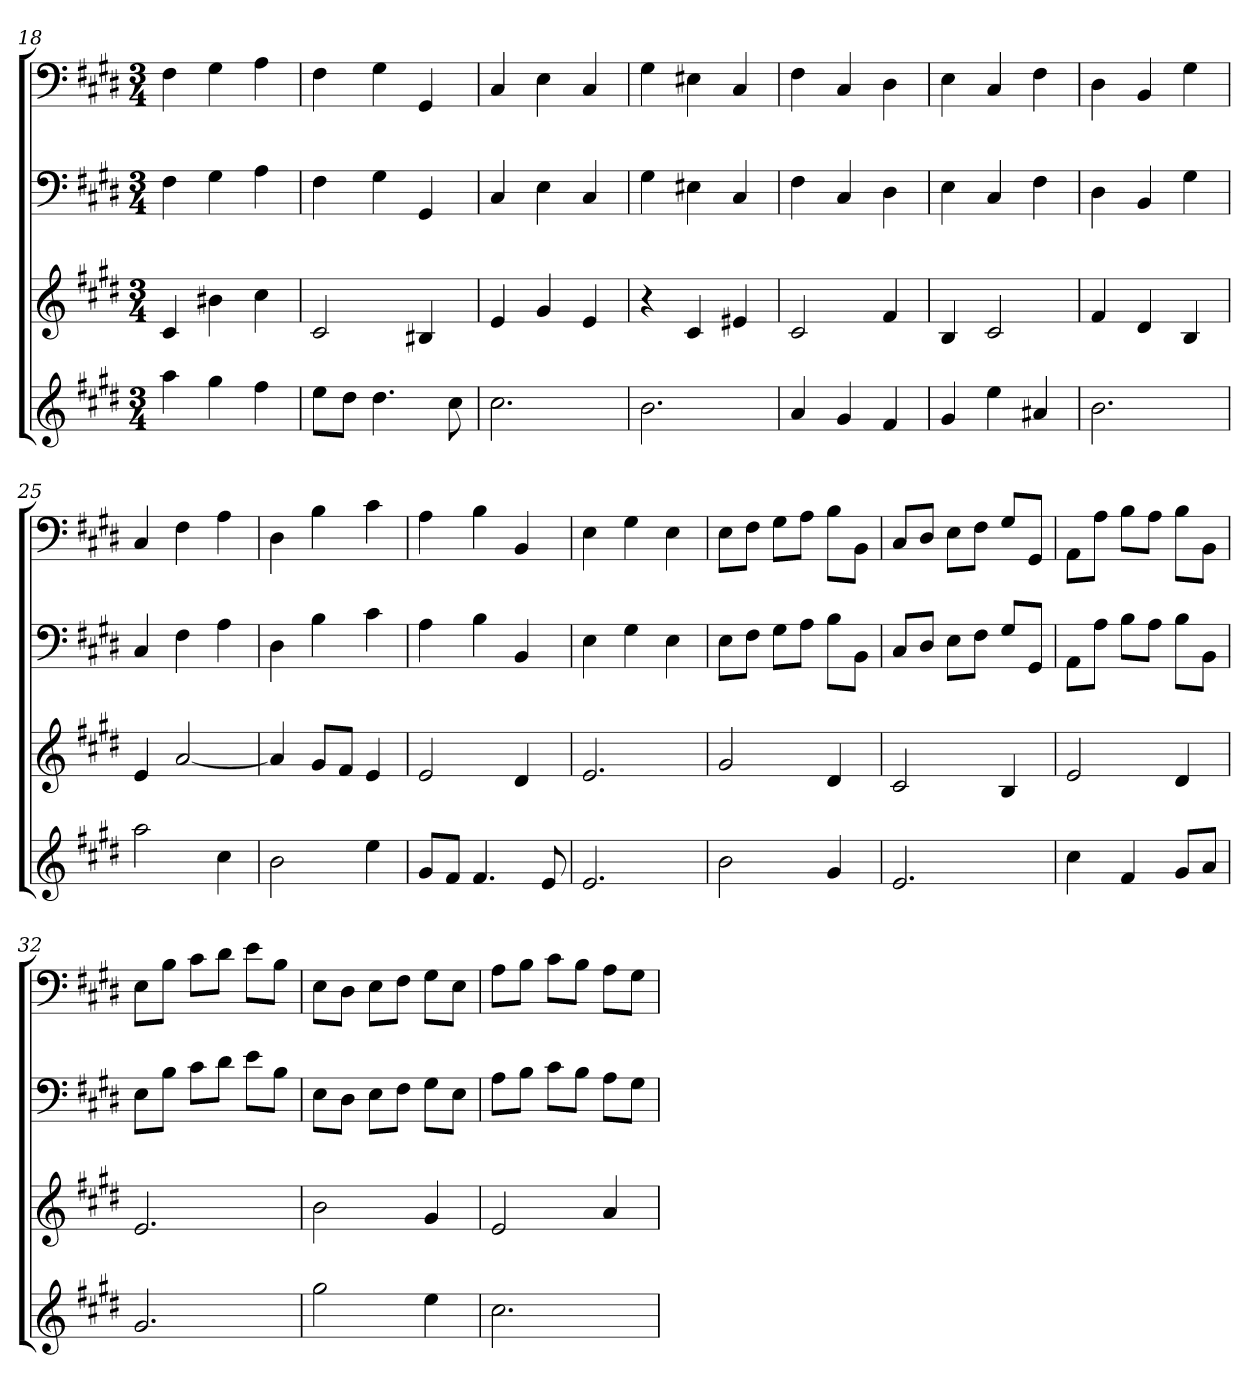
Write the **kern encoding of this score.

**kern	**kern	**kern	**kern
*part4	*part3	*part2	*part1
*staff4	*staff3	*staff2	*staff1
*k[f#c#g#d#]	*k[f#c#g#d#]	*k[f#c#g#d#]	*k[f#c#g#d#]
*E:	*E:	*E:	*E:
*M3/4	*M3/4	*M3/4	*M3/4
=18	=18	=18	=18
4aa	4c#	4F#	4F#
4gg#	4b#X	4G#	4G#
4ff#	4cc#	4A	4A
=19	=19	=19	=19
8eeL	2c#	4F#	4F#
8dd#J	.	.	.
4.dd#	.	4G#	4G#
.	4B#X	4GG#	4GG#
8cc#	.	.	.
=20	=20	=20	=20
2.cc#	4e	4C#	4C#
.	4g#	4E	4E
.	4e	4C#	4C#
=21	=21	=21	=21
2.b	4r	4G#	4G#
.	4c#	4E#X	4E#X
.	4e#X	4C#	4C#
=22	=22	=22	=22
4a	2c#	4F#	4F#
4g#	.	4C#	4C#
4f#	4f#	4D#	4D#
=23	=23	=23	=23
4g#	4B	4E	4E
4ee	2c#	4C#	4C#
4a#X	.	4F#	4F#
=24	=24	=24	=24
2.b	4f#	4D#	4D#
.	4d#	4BB	4BB
.	4B	4G#	4G#
=25	=25	=25	=25
2aa	4e	4C#	4C#
.	[2a	4F#	4F#
4cc#	.	4A	4A
=26	=26	=26	=26
2b	4a]	4D#	4D#
.	8g#L	4B	4B
.	8f#J	.	.
4ee	4e	4c#	4c#
=27	=27	=27	=27
8g#L	2e	4A	4A
8f#J	.	.	.
4.f#	.	4B	4B
.	4d#	4BB	4BB
8e	.	.	.
=28	=28	=28	=28
2.e	2.e	4E	4E
.	.	4G#	4G#
.	.	4E	4E
=29	=29	=29	=29
2b	2g#	8EL	8EL
.	.	8F#J	8F#J
.	.	8G#L	8G#L
.	.	8AJ	8AJ
4g#	4d#	8BL	8BL
.	.	8BBJ	8BBJ
=30	=30	=30	=30
2.e	2c#	8C#L	8C#L
.	.	8D#J	8D#J
.	.	8EL	8EL
.	.	8F#J	8F#J
.	4B	8G#L	8G#L
.	.	8GG#J	8GG#J
=31	=31	=31	=31
4cc#	2e	8AAL	8AAL
.	.	8AJ	8AJ
4f#	.	8BL	8BL
.	.	8AJ	8AJ
8g#L	4d#	8BL	8BL
8aJ	.	8BBJ	8BBJ
=32	=32	=32	=32
2.g#	2.e	8EL	8EL
.	.	8BJ	8BJ
.	.	8c#L	8c#L
.	.	8d#J	8d#J
.	.	8eL	8eL
.	.	8BJ	8BJ
=33	=33	=33	=33
2gg#	2b	8EL	8EL
.	.	8D#J	8D#J
.	.	8EL	8EL
.	.	8F#J	8F#J
4ee	4g#	8G#L	8G#L
.	.	8EJ	8EJ
=34	=34	=34	=34
2.cc#	2e	8AL	8AL
.	.	8BJ	8BJ
.	.	8c#L	8c#L
.	.	8BJ	8BJ
.	4a	8AL	8AL
.	.	8G#J	8G#J
=	=	=	=
*-	*-	*-	*-
